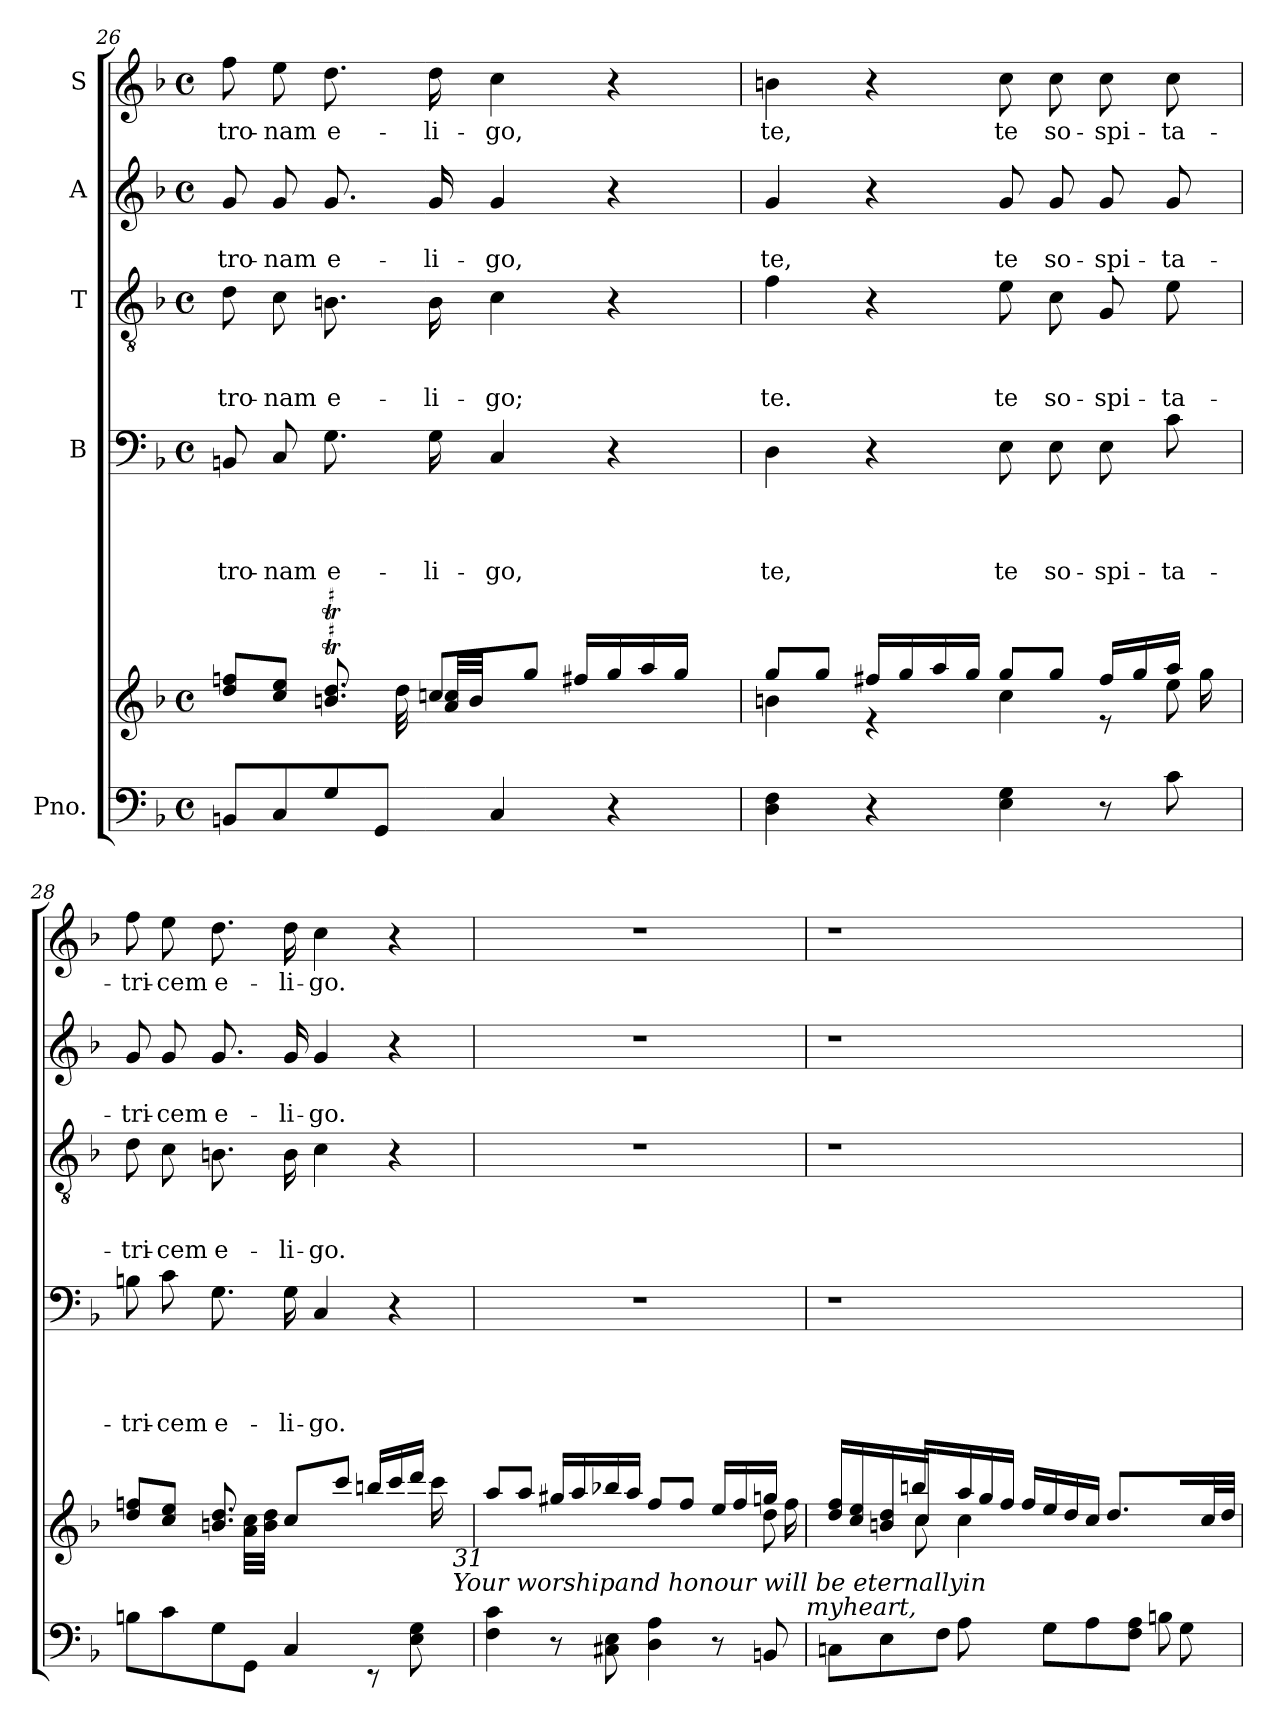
**kern	**kern	**kern	**text	**text	**text	**text	**kern	**text	**text	**text	**kern	**text	**text	**kern	**text
*part5	*part5	*part4	*part4	*part4	*part4	*part4	*part3	*part3	*part3	*part3	*part2	*part2	*part2	*part1	*part1
*staff6	*staff5	*staff4	*staff4	*staff4	*staff4	*staff4	*staff3	*staff3	*staff3	*staff3	*staff2	*staff2	*staff2	*staff1	*staff1
*I"Pno.	*	*I"B	*	*	*	*	*I"T	*	*	*	*I"A	*	*	*I"S	*
*clefF4	*clefG2	*clefF4	*	*	*	*	*clefGv2	*	*	*	*clefG2	*	*	*clefG2	*
*k[b-]	*k[b-]	*k[b-]	*	*	*	*	*k[b-]	*	*	*	*k[b-]	*	*	*k[b-]	*
*F:	*F:	*F:	*	*	*	*	*F:	*	*	*	*F:	*	*	*F:	*
*M4/4	*M4/4	*M4/4	*	*	*	*	*M4/4	*	*	*	*M4/4	*	*	*M4/4	*
*met(c)	*met(c)	*met(c)	*	*	*	*	*met(c)	*	*	*	*met(c)	*	*	*met(c)	*
=26	=26	=26	=26	=26	=26	=26	=26	=26	=26	=26	=26	=26	=26	=26	=26
*	*^	*	*	*	*	*	*	*	*	*	*	*	*	*	*
!	!	!	!	!	!	!	!LO:LY:b	!	!	!	!LO:LY:b	!	!	!LO:LY:b	!	!LO:LY:b
8BBn/L	8dd/ 8ffn/L	4ryy	8BBn/	.	.	.	-tro-	8d\	.	.	-tro-	8g/	.	-tro-	8ff\	-tro-
!	!	!	!	!	!	!	!LO:LY:b:rj	!	!	!	!LO:LY:b:rj	!	!	!LO:LY:b:rj	!	!LO:LY:b:rj
8C/	8cc/ 8ee/J	.	8C/	.	.	.	-nam	8c\	.	.	-nam	8g/	.	-nam	8ee\	-nam
!	!	!	!	!	!	!	!LO:LY:b	!	!	!	!LO:LY:b	!	!	!LO:LY:b	!	!LO:LY:b
8G/	8.bn/T 8.dd/T	8ryy	8.G\	.	.	.	e-	8.Bn\	.	.	e-	8.g/	.	e-	8.dd\	e-
8GG/J	.	32ryy	.	.	.	.	.	.	.	.	.	.	.	.	.	.
.	.	32dd\	.	.	.	.	.	.	.	.	.	.	.	.	.	.
!	!	!	!	!	!	!	!LO:LY:b	!	!	!	!LO:LY:b	!	!	!LO:LY:b	!	!LO:LY:b
.	8cc/L	32a/ 32cc/LLL	16G\	.	.	.	-li-	16B\	.	.	-li-	16g/	.	-li-	16dd\	-li-
.	.	32b/JJJ	.	.	.	.	.	.	.	.	.	.	.	.	.	.
!	!	!	!	!	!	!	!LO:LY:b	!	!	!	!LO:LY:b	!	!	!LO:LY:b	!	!LO:LY:b
4C/	.	16ryy	4C/	.	.	.	-go,	4c\	.	.	-go;	4g/	.	-go,	4cc\	-go,
.	8gg/J	4..ryy	.	.	.	.	.	.	.	.	.	.	.	.	.	.
.	16ff#X/LL	.	.	.	.	.	.	.	.	.	.	.	.	.	.	.
4r	16gg/	.	4r	.	.	.	.	4r	.	.	.	4r	.	.	4r	.
.	16aa/	.	.	.	.	.	.	.	.	.	.	.	.	.	.	.
.	16gg/JJ	.	.	.	.	.	.	.	.	.	.	.	.	.	.	.
.	16ryy	.	.	.	.	.	.	.	.	.	.	.	.	.	.	.
=27	=27	=27	=27	=27	=27	=27	=27	=27	=27	=27	=27	=27	=27	=27	=27	=27
*	*	*^	*	*	*	*	*	*	*	*	*	*	*	*	*	*
!	!	!	!	!	!	!	!	!LO:LY:b	!	!	!	!LO:LY:b	!	!	!LO:LY:b	!	!LO:LY:b
4D\ 4F\	8gg/L	4bn\	2...ryy	4D\	.	.	.	te,	4f\	.	.	te.	4g/	.	te,	4bn\	te,
.	8gg/J	.	.	.	.	.	.	.	.	.	.	.	.	.	.	.	.
4r	4re	16ff#X/LL	.	4r	.	.	.	.	4r	.	.	.	4r	.	.	4r	.
.	.	16gg/	.	.	.	.	.	.	.	.	.	.	.	.	.	.	.
.	.	16aa/	.	.	.	.	.	.	.	.	.	.	.	.	.	.	.
.	.	16gg/JJ	.	.	.	.	.	.	.	.	.	.	.	.	.	.	.
!	!	!	!	!	!	!	!	!LO:LY:b	!	!	!	!LO:LY:b	!	!	!LO:LY:b	!	!LO:LY:b
4E\ 4G\	4cc\	8gg/L	.	8E\	.	.	.	te	8e\	.	.	te	8g/	.	te	8cc\	te
!	!	!	!	!	!	!	!	!LO:LY:b	!	!	!	!LO:LY:b	!	!	!LO:LY:b	!	!LO:LY:b
.	.	8gg/J	.	8E\	.	.	.	so-	8c\	.	.	so-	8g/	.	so-	8cc\	so-
!	!	!	!	!	!	!	!	!LO:LY:b:rj	!	!	!	!LO:LY:b:rj	!	!	!LO:LY:b:rj	!	!LO:LY:b:rj
8r	8re	16ff#/LL	.	8E\	.	.	.	-spi-	8G/	.	.	-spi-	8g/	.	-spi-	8cc\	-spi-
.	.	16gg/	.	.	.	.	.	.	.	.	.	.	.	.	.	.	.
!	!	!	!	!	!	!	!	!LO:LY:b	!	!	!	!LO:LY:b	!	!	!LO:LY:b	!	!LO:LY:b
8c\	8ee\	16aa/JJ	.	8c\	.	.	.	-ta-	8e\	.	.	-ta-	8g/	.	-ta-	8cc\	-ta-
.	.	32ryy	16gg\	.	.	.	.	.	.	.	.	.	.	.	.	.	.
.	.	32ryy	.	.	.	.	.	.	.	.	.	.	.	.	.	.	.
!!LO:PB:g=z
=28	=28	=28	=28	=28	=28	=28	=28	=28	=28	=28	=28	=28	=28	=28	=28	=28	=28
*^	*	*	*	*	*	*	*	*	*	*	*	*	*	*	*	*	*
!	!	!	!	!	!	!	!	!	!LO:LY:b	!	!	!	!LO:LY:b	!	!	!LO:LY:b	!	!LO:LY:b
8Bn\L	4..ryy	8dd/ 8ffn/L	4.ryy	2..ryy	8Bn\	.	.	.	-tri-	8d\	.	.	-tri-	8g/	.	-tri-	8ff\	-tri-
!	!	!	!	!	!	!	!	!	!LO:LY:b	!	!	!	!LO:LY:b	!	!	!LO:LY:b	!	!LO:LY:b
8c\	.	8cc/ 8ee/J	.	.	8c\	.	.	.	-cem	8c\	.	.	-cem	8g/	.	-cem	8ee\	-cem
!	!	!	!	!	!	!	!	!	!LO:LY:b	!	!	!	!LO:LY:b	!	!	!LO:LY:b	!	!LO:LY:b
8G\	.	8.bn/ 8.dd/	.	.	8.G\	.	.	.	e-	8.Bn\	.	.	e-	8.g/	.	e-	8.dd\	e-
8GG\J	.	.	32a\ 32cc\LLL	.	.	.	.	.	.	.	.	.	.	.	.	.	.	.
.	.	.	32b\ 32dd\JJJ	.	.	.	.	.	.	.	.	.	.	.	.	.	.	.
!	!	!	!	!	!	!	!	!	!LO:LY:b	!	!	!	!LO:LY:b	!	!	!LO:LY:b	!	!LO:LY:b
.	4C/	16ryy	8cc/L	.	16G\	.	.	.	-li-	16B\	.	.	-li-	16g/	.	-li-	16dd\	-li-
!	!	!	!	!	!	!	!	!	!LO:LY:b	!	!	!	!LO:LY:b	!	!	!LO:LY:b	!	!LO:LY:b
16ryy	.	2ryy	.	.	4C/	.	.	.	-go.	4c\	.	.	-go.	4g/	.	-go.	4cc\	-go.
4..ryy	.	.	8ccc/J	.	.	.	.	.	.	.	.	.	.	.	.	.	.	.
.	8rEE	.	16bbn/LL	.	.	.	.	.	.	.	.	.	.	.	.	.	.	.
.	.	.	16ccc/	.	4r	.	.	.	.	4r	.	.	.	4r	.	.	4r	.
.	8E\ 8G\	.	16ddd/JJ	.	.	.	.	.	.	.	.	.	.	.	.	.	.	.
.	.	.	16ryy	16ccc\	.	.	.	.	.	.	.	.	.	.	.	.	.	.
!	!	!	!LO:TX:b:i:t=31	!	!	!	!	!	!	!	!	!	!	!	!	!	!	!
!	!	!	!LO:TX:b:i:t=Your worshipand honour will be eternallyin	!	!	!	!	!	!	!	!	!	!	!	!	!	!	!
.	16ryy	.	16ryy	16ryy	.	.	.	.	.	.	.	.	.	.	.	.	.	.
*v	*v	*	*	*	*	*	*	*	*	*	*	*	*	*	*	*	*	*
=29	=29	=29	=29	=29	=29	=29	=29	=29	=29	=29	=29	=29	=29	=29	=29	=29	=29
4F\ 4c\	8aa/L	2...ryy	2..ryy	1r	.	.	.	.	1r	.	.	.	1r	.	.	1r	.
.	8aa/J	.	.	.	.	.	.	.	.	.	.	.	.	.	.	.	.
8r	16gg#X/LL	.	.	.	.	.	.	.	.	.	.	.	.	.	.	.	.
.	16aa/	.	.	.	.	.	.	.	.	.	.	.	.	.	.	.	.
8C#X\ 8E\	16bb-X/	.	.	.	.	.	.	.	.	.	.	.	.	.	.	.	.
.	16aa/JJ	.	.	.	.	.	.	.	.	.	.	.	.	.	.	.	.
4D\ 4A\	8ff/L	.	.	.	.	.	.	.	.	.	.	.	.	.	.	.	.
.	8ff/J	.	.	.	.	.	.	.	.	.	.	.	.	.	.	.	.
8r	16ee/LL	.	.	.	.	.	.	.	.	.	.	.	.	.	.	.	.
.	16ff/	.	.	.	.	.	.	.	.	.	.	.	.	.	.	.	.
8BBn/	16ggn/JJ	.	8dd\	.	.	.	.	.	.	.	.	.	.	.	.	.	.
.	16ryy	16ff\	.	.	.	.	.	.	.	.	.	.	.	.	.	.	.
!	!	!LO:TX:b:i:t=myheart,	!	!	!	!	!	!	!	!	!	!	!	!	!	!	!
=30	=30	=30	=30	=30	=30	=30	=30	=30	=30	=30	=30	=30	=30	=30	=30	=30	=30
*^	*	*	*	*	*	*	*	*	*	*	*	*	*	*	*	*	*
*	*^	*	*	*	*	*	*	*	*	*	*	*	*	*	*	*	*	*
8Cn\L	4ryy	2..ryy	16dd/ 16ff/LL	8.ryy	8.ryy	1r	.	.	.	.	1r	.	.	.	1r	.	.	1r	.
.	.	.	16cc/ 16ee/	.	.	.	.	.	.	.	.	.	.	.	.	.	.	.	.
8E\	.	.	16bn/ 16dd/	.	.	.	.	.	.	.	.	.	.	.	.	.	.	.	.
.	.	.	16cc/JJ	16bbn/LL	8cc\	.	.	.	.	.	.	.	.	.	.	.	.	.	.
8F\J	16ryy	.	2ryy	16ryy	.	.	.	.	.	.	.	.	.	.	.	.	.	.	.
.	8A\	.	.	16aa/	4cc\	.	.	.	.	.	.	.	.	.	.	.	.	.	.
2ryy	.	.	.	16gg/	.	.	.	.	.	.	.	.	.	.	.	.	.	.	.
.	8ryy	.	.	16ff/JJ	.	.	.	.	.	.	.	.	.	.	.	.	.	.	.
.	.	.	.	16ff/LL	.	.	.	.	.	.	.	.	.	.	.	.	.	.	.
.	8G\L	.	.	16ee/	2ryy	.	.	.	.	.	.	.	.	.	.	.	.	.	.
.	.	.	.	16dd/	.	.	.	.	.	.	.	.	.	.	.	.	.	.	.
.	8A\	.	.	16cc/JJ	.	.	.	.	.	.	.	.	.	.	.	.	.	.	.
.	.	.	4ryy	8.dd/L	.	.	.	.	.	.	.	.	.	.	.	.	.	.	.
.	8F\ 8A\J	.	.	.	.	.	.	.	.	.	.	.	.	.	.	.	.	.	.
8.ryy	.	8Bn\	.	.	.	.	.	.	.	.	.	.	.	.	.	.	.	.	.
.	8G\	.	.	16ryy	.	.	.	.	.	.	.	.	.	.	.	.	.	.	.
.	.	16ryy	16ryy	32cc/LL	.	16ryy	.	.	.	.	16ryy	.	.	.	16ryy	.	.	16ryy	.
.	.	.	.	32dd/JJJ	.	.	.	.	.	.	.	.	.	.	.	.	.	.	.
*v	*v	*v	*	*	*	*	*	*	*	*	*	*	*	*	*	*	*	*	*
*	*v	*v	*v	*	*	*	*	*	*	*	*	*	*	*	*	*	*
=	=	=	=	=	=	=	=	=	=	=	=	=	=	=	=
*-	*-	*-	*-	*-	*-	*-	*-	*-	*-	*-	*-	*-	*-	*-	*-
